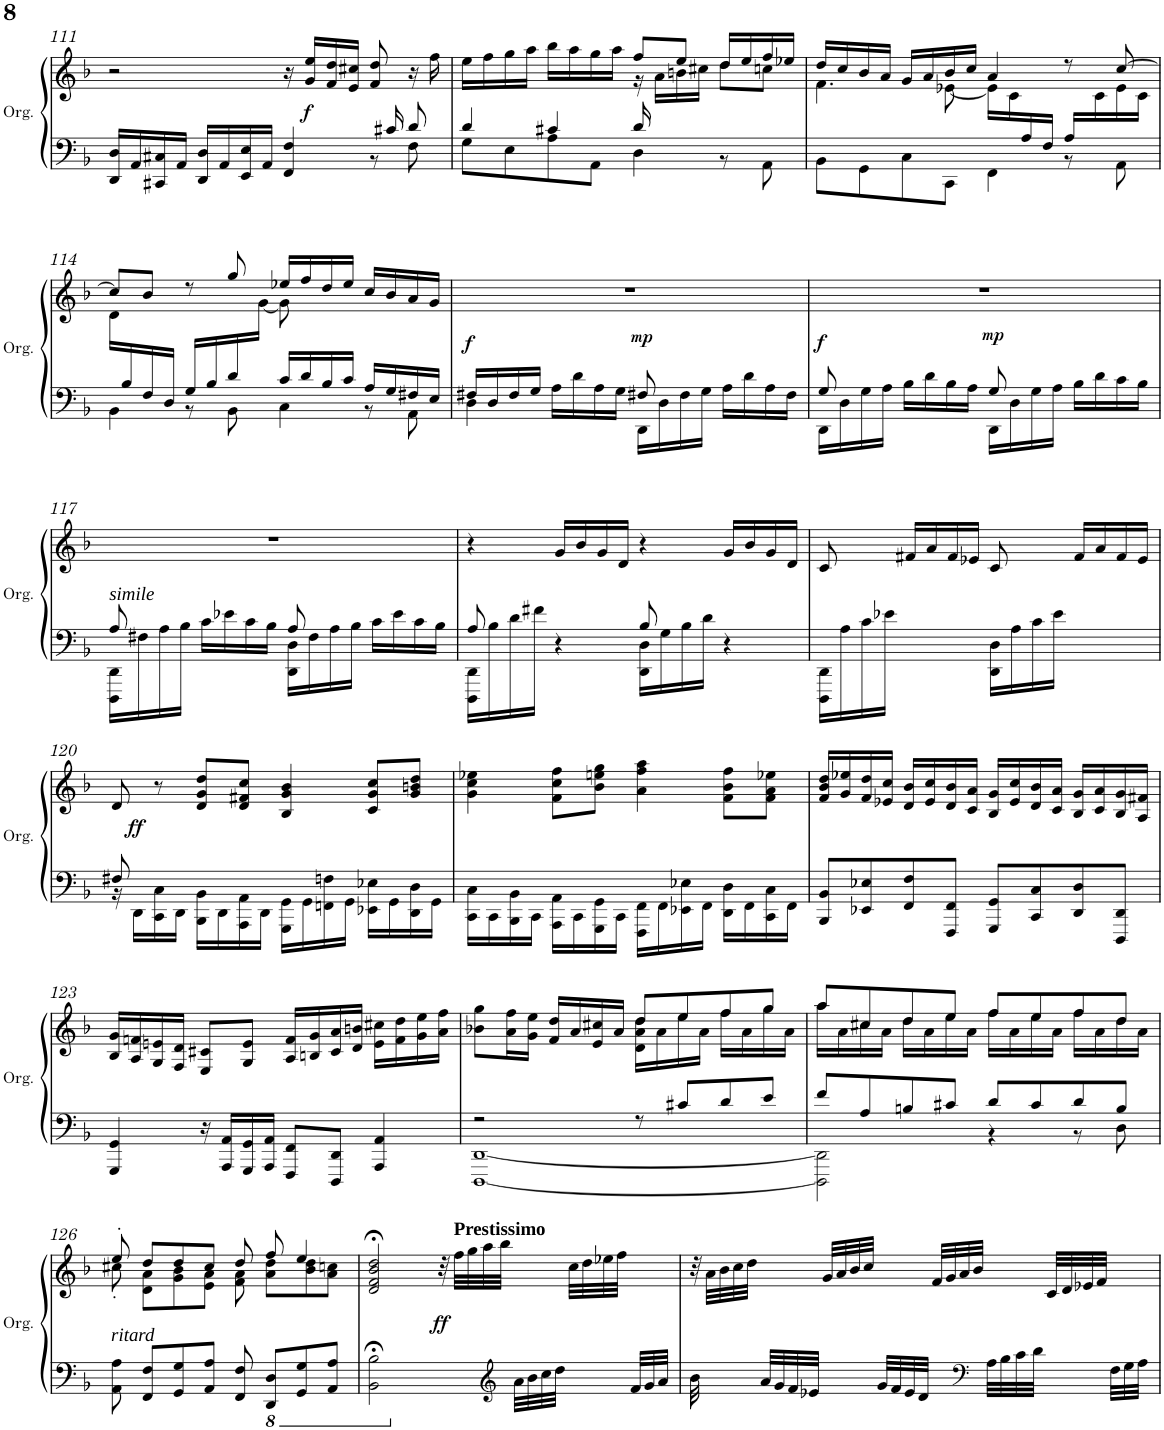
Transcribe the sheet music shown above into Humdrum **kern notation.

**kern	**kern	**dynam
*part1	*part1	*part1
*staff2	*staff1	*staff1/2
*I"Orgue	*	*
*I'Org.	*	*
!!LO:PB:g=z
*clefF4	*clefG2	*
*k[b-]	*k[b-]	*
*M4/4	*M4/4	*
*met(c)	*met(c)	*
=111	=111	=111
*^	*	*
16DD/ 16D/LL	2.ryy	2r	.
16AA/	.	.	.
16CC#X/ 16C#X/	.	.	.
16AA/JJ	.	.	.
16DD/ 16D/LL	.	.	.
16AA/	.	.	.
16EE/ 16E/	.	.	.
16AA/JJ	.	.	.
4FF/ 4F/	.	16r	.
!	!	!	!LO:DY:b
.	.	16g/ 16ee/LL	f
.	.	16f/ 16dd/	.
.	.	16e/ 16cc#X/JJ	.
16ryy	8r	8f/ 8dd/	.
16c#X/	.	.	.
8d/	8F\	16r	.
.	.	16ff\	.
=112	=112	=112	=112
*	*	*^	*
4d/	8G\L	16ee\LL	2ryy	.
.	.	16ff\	.	.
.	8E\	16gg\	.	.
.	.	16aa\JJ	.	.
4c#X/	8A\	16bb-\LL	.	.
.	.	16aa\	.	.
.	8AA\J	16gg\	.	.
.	.	16aa\JJ	.	.
16d/	4D\	8ff/L	16r	.
16ryy	.	.	16a\LL	.
8ryy	.	8ee/J	16bn\	.
.	.	.	16cc#X\JJ	.
4ryy	8r	16dd/LL	8dd\L	.
.	.	16ee/	.	.
.	8AA\	16ff/	8ccn\J	.
.	.	16ee-X/JJ	.	.
=113	=113	=113	=113	=113
*	*^	*	*	*
8ryy	1ryy	8BB-\L	16dd/LL	4.f\	.
.	.	.	16cc/	.	.
.	.	8GG\	16b-/	.	.
.	.	.	16a/JJ	.	.
.	.	8C\	16g/LL	.	.
.	.	.	16a/	.	.
.	.	8CC\J	16b-/	[8e-X\	.
.	.	.	16cc/JJ	.	.
.	.	4FF\	4a/	16e-\LL]	.
.	.	.	.	16c\	.
16A/	.	.	.	8.ryy	.
16F/JJ	.	.	.	.	.
16A/LL	.	8r	8r	.	.
8.ryy	.	.	.	16c\	.
.	.	8AA\	[8cc/	16e-\	.
.	.	.	.	16c\JJ	.
!!LO:LB:g=z	!!
=114	=114	=114	=114	=114	=114
16ryy	2ryy	4BB-\	8cc/L]	16d\LL	.
16B-/	.	.	.	4.ryy	.
16F/	.	.	8b-/J	.	.
16D/JJ	.	.	.	.	.
16G/LL	.	8r	8r	.	.
16B-/	.	.	.	.	.
16d/	.	8BB-\	8gg/	.	.
2ryy	.	.	.	[16g\JJ	.
.	16c/LL	4C\	16ee-X/LL	8g\]	.
.	16d/	.	16ff/	.	.
.	16B-/	.	16dd/	8ryy	.
.	16c/JJ	.	16ee-/JJ	.	.
.	16A/LL	8r	16cc/LL	4ryy	.
.	16G/	.	16b-/	.	.
.	16F#X/	8AA\	16a/	.	.
16ryy	16E/JJ	.	16g/JJ	.	.
*	*v	*v	*	*	*
*	*	*v	*v	*
=115	=115	=115	=115
!	!	!	!LO:DY:a=2
16F#X/LL	4D\	1r	f
16D/	.	.	.
16F#/	.	.	.
16G/JJ	.	.	.
16A\LL	4ryy	.	.
16d\	.	.	.
16A\	.	.	.
16G\JJ	.	.	.
!	!	!	!LO:DY:a=2
8F#X/	16DD\LL	.	mp
.	16D\	.	.
8ryy	16F#\	.	.
.	16G\JJ	.	.
16A\LL	4ryy	.	.
16d\	.	.	.
16A\	.	.	.
16F#\JJ	.	.	.
=116	=116	=116	=116
!	!	!	!LO:DY:a=2
8G/	16DD\LL	1r	f
.	16D\	.	.
8ryy	16G\	.	.
.	16A\JJ	.	.
16B-\LL	4ryy	.	.
16d\	.	.	.
16B-\	.	.	.
16A\JJ	.	.	.
!	!	!	!LO:DY:a=2
8G/	16DD\LL	.	mp
.	16D\	.	.
8ryy	16G\	.	.
.	16A\JJ	.	.
16B-\LL	4ryy	.	.
16d\	.	.	.
16c\	.	.	.
16B-\JJ	.	.	.
!!LO:LB:g=z
=117	=117	=117	=117
!LO:TX:a:i:t=simile	!	!	!
8A/	16DDD\ 16DD\LL	1r	.
.	16F#X\	.	.
8ryy	16A\	.	.
.	16B-\JJ	.	.
16c\LL	4ryy	.	.
16e-X\	.	.	.
16c\	.	.	.
16B-\JJ	.	.	.
8A/	16DD\ 16D\LL	.	.
.	16F#\	.	.
8ryy	16A\	.	.
.	16B-\JJ	.	.
16c\LL	4ryy	.	.
16e-\	.	.	.
16c\	.	.	.
16B-\JJ	.	.	.
=118	=118	=118	=118
8A/	16DDD\ 16DD\LL	4r	.
.	16B-\	.	.
8ryy	16d\	.	.
.	16f#X\JJ	.	.
4r	4ryy	16g/LL	.
.	.	16b-/	.
.	.	16g/	.
.	.	16d/JJ	.
8B-/	16DD\ 16D\LL	4r	.
.	16G\	.	.
8ryy	16B-\	.	.
.	16d\JJ	.	.
4r	4ryy	16g/LL	.
.	.	16b-/	.
.	.	16g/	.
.	.	16d/JJ	.
=119	=119	=119	=119
1ryy	16DDD\ 16DD\LL	8c/	.
.	16A\	.	.
.	16c\	8ryy	.
.	16e-X\JJ	.	.
.	4ryy	16f#X/LL	.
.	.	16a/	.
.	.	16f#/	.
.	.	16e-X/JJ	.
.	16DD\ 16D\LL	8c/	.
.	16A\	.	.
.	16c\	8ryy	.
.	16e-\JJ	.	.
.	4ryy	16f#/LL	.
.	.	16a/	.
.	.	16f#/	.
.	.	16e-/JJ	.
!!LO:LB:g=z
=120	=120	=120	=120
8F#X/	16r	8d/	.
!	!	!	!LO:DY:a=2
.	16DD\LL	.	ff
8ryy	16CC\ 16C\	8r	.
.	16DD\JJ	.	.
4ryy	16BBB-\ 16BB-\LL	8d/ 8g/ 8dd/L	.
.	16DD\	.	.
.	16AAA\ 16AA\	8d/ 8f#X/ 8cc/J	.
.	16DD\JJ	.	.
2ryy	16GGG\ 16GG\LL	4B-/ 4g/ 4b-/	.
.	16GG\	.	.
.	16FFn\ 16Fn\	.	.
.	16GG\JJ	.	.
.	16EE-X\ 16E-X\LL	8c/ 8g/ 8cc/L	.
.	16GG\	.	.
.	16DD\ 16D\	8g/ 8bn/ 8dd/J	.
.	16GG\JJ	.	.
=121	=121	=121	=121
1ryy	16CC\ 16C\LL	4g\ 4cc\ 4ee-X\	.
.	16CC\	.	.
.	16BBB-\ 16BB-\	.	.
.	16CC\JJ	.	.
.	16AAA\ 16AA\LL	8f\ 8cc\ 8ff\L	.
.	16CC\	.	.
.	16GGG\ 16GG\	8b-\ 8een\ 8gg\J	.
.	16CC\JJ	.	.
.	16FFF\ 16FF\LL	4a\ 4ff\ 4aa\	.
.	16FF\	.	.
.	16EE-X\ 16E-X\	.	.
.	16FF\JJ	.	.
.	16DD\ 16D\LL	8f\ 8b-\ 8ff\L	.
.	16FF\	.	.
.	16CC\ 16C\	8f\ 8a\ 8ee-X\J	.
.	16FF\JJ	.	.
*v	*v	*	*
=122	=122	=122
8BBB-/ 8BB-/L	16f/ 16b-/ 16dd/LL	.
.	16g/ 16ee-X/	.
8EE-X/ 8E-X/	16f/ 16dd/	.
.	16e-X/ 16cc/JJ	.
8FF/ 8F/	16d/ 16b-/LL	.
.	16e-/ 16cc/	.
8FFF/ 8FF/J	16d/ 16b-/	.
.	16c/ 16a/JJ	.
8GGG/ 8GG/L	16B-/ 16g/LL	.
.	16e-/ 16cc/	.
8CC/ 8C/	16d/ 16b-/	.
.	16c/ 16a/JJ	.
8DD/ 8D/	16B-/ 16g/LL	.
.	16c/ 16a/	.
8DDD/ 8DD/J	16B-/ 16g/	.
.	16A/ 16f#X/JJ	.
!!LO:LB:g=z
=123	=123	=123
4GGG/ 4GG/	16B-/ 16g/LL	.
.	16A/ 16fn/	.
.	16G/ 16en/	.
.	16F/ 16d/JJ	.
16r	8E/ 8c#X/L	.
16AAA/ 16AA/LL	.	.
16GGG/ 16GG/	8G/ 8e/J	.
16AAA/ 16AA/JJ	.	.
8FFF/ 8FF/L	16A/ 16f/LL	.
.	16Bn/ 16g/	.
8DDD/ 8DD/J	16c#/ 16a/	.
.	16d/ 16bn/JJ	.
4AAA/ 4AA/	16e\ 16cc#X\LL	.
.	16f\ 16dd\	.
.	16g\ 16ee\	.
.	16a\ 16ff\JJ	.
=124	=124	=124
*^	*^	*
2r	[1DDD [1DD	8b-X\ 8gg\L	2ryy	.
.	.	16a\ 16ff\L	.	.
.	.	16g\ 16ee\JJ	.	.
.	.	16f/ 16dd/LL	.	.
.	.	16a/	.	.
.	.	16e/ 16cc#X/	.	.
.	.	16a/JJ	.	.
8r	.	8dd/L	16d\ 16a\ 16dd\LL	.
.	.	.	16a\	.
8c#X/L	.	8ee/	16ee\	.
.	.	.	16a\JJ	.
8d/	.	8ff/	16ff\LL	.
.	.	.	16a\	.
8e/J	.	8gg/J	16gg\	.
.	.	.	16a\JJ	.
=125	=125	=125	=125	=125
8f/L	2DDD\] 2DD\]	8aa/L	16aa\LL	.
.	.	.	16a\	.
8A/	.	8cc#X/	16cc#\	.
.	.	.	16a\JJ	.
8Bn/	.	8dd/	16dd\LL	.
.	.	.	16a\	.
8c#X/J	.	8ee/J	16ee\	.
.	.	.	16a\JJ	.
8d/L	4r	8ff/L	16ff\LL	.
.	.	.	16a\	.
8c#/	.	8ee/	16ee\	.
.	.	.	16a\JJ	.
8d/	8r	8ff/	16ff\LL	.
.	.	.	16a\	.
8B/J	8D\	8dd/J	16dd\	.
.	.	.	16a\JJ	.
*v	*v	*	*	*
!!LO:LB:g=z	!!
=126	=126	=126	=126
!LO:TX:a:i:t=ritard	!	!	!
8AA\' 8A\'	8ee'/	8cc#X'\	.
8FF/ 8F/L	8dd/L	8d\ 8a\L	.
8GG/ 8G/	8dd/	8g\ 8b-\	.
8AA/ 8A/J	8cc#/J	8e\ 8a\J	.
8FF/' 8F/'	8dd'/	8f\' 8a\'	.
*8ba	*	*	*
8DDD/ 8DD/L	8ff/	8a\ 8dd\L	.
8GGG/ 8GG/	4ee/	8b-\ 8dd\	.
8AAA/ 8AA/J	.	8a\ 8ccn\J	.
*	*v	*v	*
=127	=127	=127
2BBB-\;< 2BB-\;<	2d/;< 2f/;< 2b-/;< 2dd/;<	.
*X8ba	*	*
!	!	!LO:DY:a=2
8ryy	32r	ff
!	!LO:TX:a:B:t=Prestissimo	!
.	32ff\LLL	.
.	32gg\	.
.	32aa\	.
*clefG2	*	*
32ryy	32bb-\JJJ	.
32a\LLL	8ryy	.
32b-\	.	.
32cc\	.	.
32dd\JJJ	.	.
8ryy	32cc\LLL	.
.	32dd\	.
.	32ee-X\	.
.	32ff\JJJ	.
32f/LLL	32ryy	.
32g/	16ryy	.
32a/JJJ	.	.
=128	=128	=128
32b-\	32r	.
8ryy	32a\LLL	.
.	32b-\	.
.	32cc\	.
.	32dd\JJJ	.
32a/LLL	8ryy	.
32g/	.	.
32f/	.	.
32e-X/JJJ	.	.
8ryy	32g/LLL	.
.	32a/	.
.	32b-/	.
.	32cc/JJJ	.
32g/LLL	8ryy	.
32f/	.	.
32e-/	.	.
32d/JJJ	.	.
8ryy	32f/LLL	.
.	32g/	.
.	32a/	.
*clefF4	*	*
.	32b-/JJJ	.
32A\LLL	8ryy	.
32B-\	.	.
32c\	.	.
32d\JJJ	.	.
8ryy	32c/LLL	.
.	32d/	.
.	32e-X/	.
.	32f/JJJ	.
32F\LLL	32ryy	.
32G\	16ryy	.
32A\JJJ	.	.
=	=	=
*-	*-	*-
